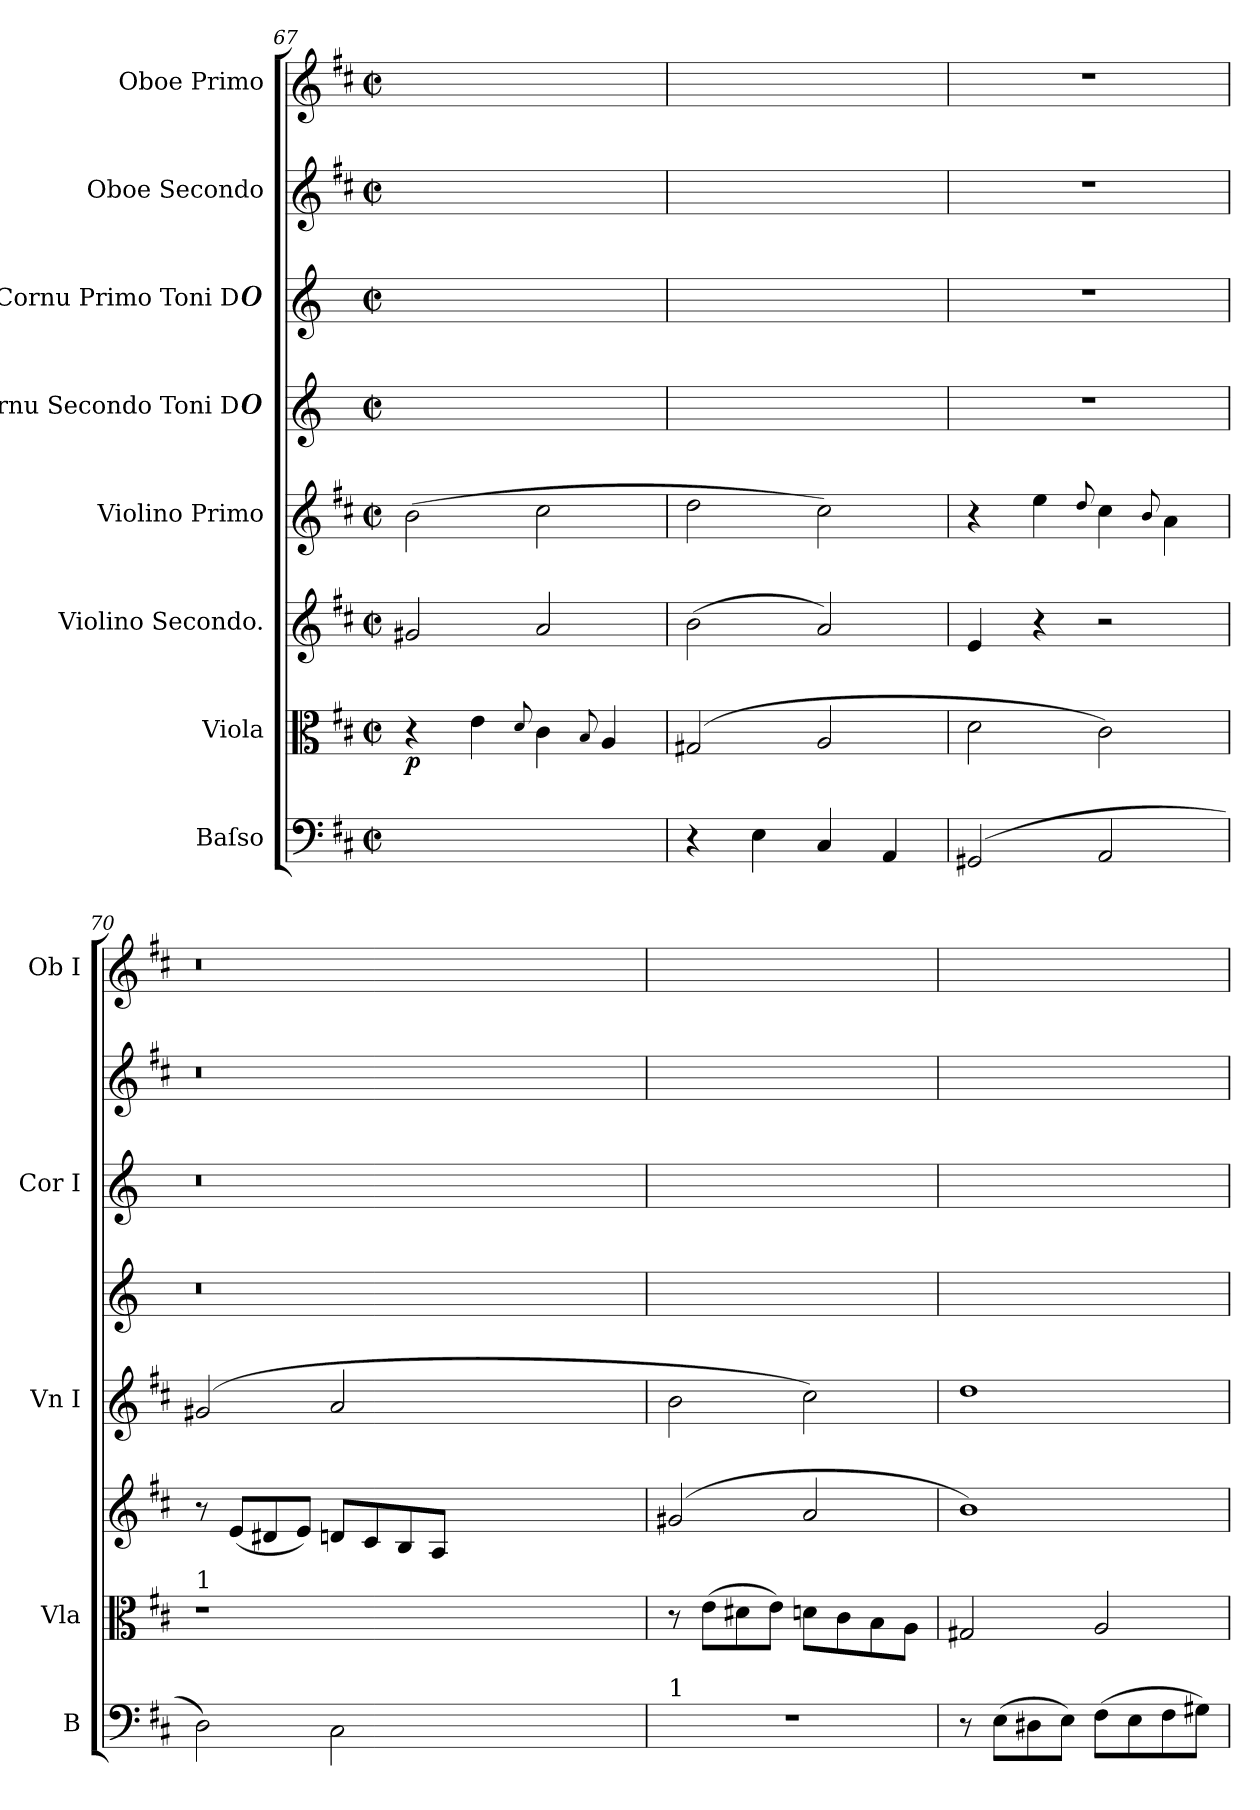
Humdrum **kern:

**kern	**kern	**dynam	**kern	**kern	**kern	**kern	**kern	**kern
*part8	*part7	*part7	*part6	*part5	*part4	*part3	*part2	*part1
*staff8	*staff7	*staff7	*staff6	*staff5	*staff4	*staff3	*staff2	*staff1
*I"Baſso	*I"Viola	*	*I"Violino Secondo.	*I"Violino Primo	*I"Cornu Secondo Toni D#	*I"Cornu Primo Toni D#	*I"Oboe Secondo	*I"Oboe Primo
*I'B	*I'Vla	*	*	*I'Vn I	*	*I'Cor I	*	*I'Ob I
*clefF4	*clefC3	*	*clefG2	*clefG2	*clefG2	*clefG2	*clefG2	*clefG2
*	*	*	*	*	*ITrd-1c-2	*ITrd-1c-2	*	*
*k[f#c#]	*k[f#c#]	*	*k[f#c#]	*k[f#c#]	*k[f#c#]	*k[f#c#]	*k[f#c#]	*k[f#c#]
*D:	*D:	*	*D:	*D:	*	*	*D:	*D:
*M2/2	*M2/2	*	*M2/2	*M2/2	*M2/2	*M2/2	*M2/2	*M2/2
*met(c|)	*met(c|)	*	*met(c|)	*met(c|)	*met(c|)	*met(c|)	*met(c|)	*met(c|)
=67	=67	=67	=67	=67	=67	=67	=67	=67
1ryy	4r	p	2g#X/	(2b\	1ryy	1ryy	1ryy	1ryy
.	4e\	.	.	.	.	.	.	.
.	8qqd/	.	.	.	.	.	.	.
.	4c#\	.	2a/	2cc#\	.	.	.	.
.	8qqB/	.	.	.	.	.	.	.
.	4A/	.	.	.	.	.	.	.
=68	=68	=68	=68	=68	=68	=68	=68	=68
4r	(2G#X/	.	(2b\	2dd\	1ryy	1ryy	1ryy	1ryy
4E\	.	.	.	.	.	.	.	.
4C#/	2A/	.	2a/)	2cc#\)	.	.	.	.
4AA/	.	.	.	.	.	.	.	.
=69	=69	=69	=69	=69	=69	=69	=69	=69
(<2GG#X/	2d\	.	4e/	4r	1r	1r	1r	1r
.	.	.	4r	4ee\	.	.	.	.
.	.	.	.	8qqdd/	.	.	.	.
2AA/	2c#\)	.	2r	4cc#\	.	.	.	.
.	.	.	.	8qqb/	.	.	.	.
.	.	.	.	4a\	.	.	.	.
=70	=70	=70	=70	=70	=70	=70	=70	=70
!	!LO:TX:a:t=1	!	!	!	!	!	!	!
2D\)	1r	.	8r	(2g#X/	0.r	0.r	0.r	0.r
.	.	.	(8e/L	.	.	.	.	.
.	.	.	8d#X/	.	.	.	.	.
.	.	.	8e/J)	.	.	.	.	.
2C#\	.	.	8dn/L	2a/	.	.	.	.
.	.	.	8c#/	.	.	.	.	.
.	.	.	8B/	.	.	.	.	.
.	.	.	8A/J	.	.	.	.	.
0ryy	0ryy	.	0ryy	0ryy	.	.	.	.
=71	=71	=71	=71	=71	=71	=71	=71	=71
!LO:TX:a:t=1	!	!	!	!	!	!	!	!
1r	8r	.	(<2g#X/	2b\	1ryy	1ryy	1ryy	1ryy
.	(8e\L	.	.	.	.	.	.	.
.	8d#X\	.	.	.	.	.	.	.
.	8e\J)	.	.	.	.	.	.	.
.	8dn\L	.	2a/	2cc#\)	.	.	.	.
.	8c#\	.	.	.	.	.	.	.
.	8B\	.	.	.	.	.	.	.
.	8A\J	.	.	.	.	.	.	.
=72	=72	=72	=72	=72	=72	=72	=72	=72
8r	2G#X/	.	1b)	1dd	1ryy	1ryy	1ryy	1ryy
(8E\L	.	.	.	.	.	.	.	.
8D#X\	.	.	.	.	.	.	.	.
8E\J)	.	.	.	.	.	.	.	.
(8F#\L	2A/	.	.	.	.	.	.	.
8E\	.	.	.	.	.	.	.	.
8F#\	.	.	.	.	.	.	.	.
8G#X\J)	.	.	.	.	.	.	.	.
=	=	=	=	=	=	=	=	=
*-	*-	*-	*-	*-	*-	*-	*-	*-
